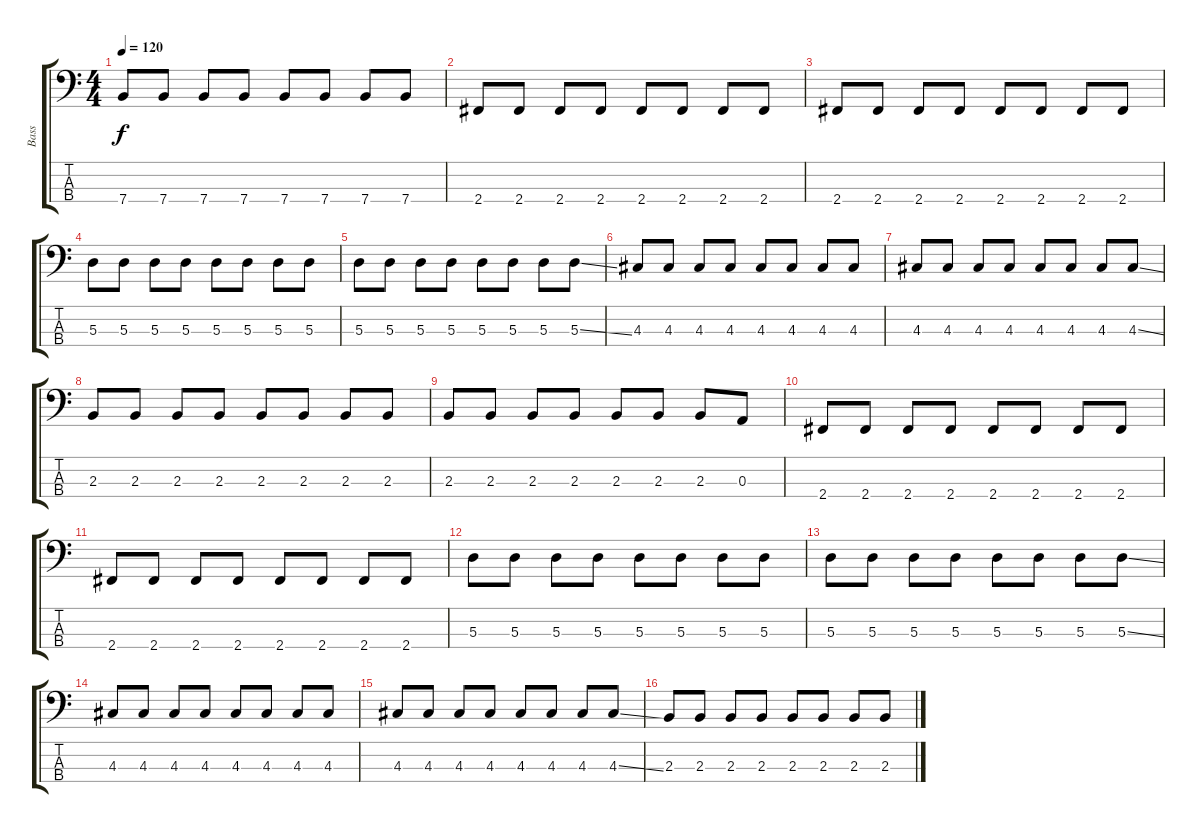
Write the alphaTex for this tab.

\track ("Bass" "Bass") {instrument synthbass2}
\staff {score tabs}
\tuning (G2 D2 A1 E1) {hide}
\ts (4 4)
\tempo 120
\clef f4
\ks c
7.4.8{dy f} 7.4.8 7.4.8 7.4.8 7.4.8 7.4.8 7.4.8 7.4.8 |
2.4.8 2.4.8 2.4.8 2.4.8 2.4.8 2.4.8 2.4.8 2.4.8 |
2.4.8 2.4.8 2.4.8 2.4.8 2.4.8 2.4.8 2.4.8 2.4.8 |
5.3.8 5.3.8 5.3.8 5.3.8 5.3.8 5.3.8 5.3.8 5.3.8 |
5.3.8 5.3.8 5.3.8 5.3.8 5.3.8 5.3.8 5.3.8 5.3{ss}.8 |
4.3.8 4.3.8 4.3.8 4.3.8 4.3.8 4.3.8 4.3.8 4.3.8 |
4.3.8 4.3.8 4.3.8 4.3.8 4.3.8 4.3.8 4.3.8 4.3{ss}.8 |
2.3.8 2.3.8 2.3.8 2.3.8 2.3.8 2.3.8 2.3.8 2.3.8 |
2.3.8 2.3.8 2.3.8 2.3.8 2.3.8 2.3.8 2.3.8 0.3.8 |
2.4.8 2.4.8 2.4.8 2.4.8 2.4.8 2.4.8 2.4.8 2.4.8 |
2.4.8 2.4.8 2.4.8 2.4.8 2.4.8 2.4.8 2.4.8 2.4.8 |
5.3.8 5.3.8 5.3.8 5.3.8 5.3.8 5.3.8 5.3.8 5.3.8 |
5.3.8 5.3.8 5.3.8 5.3.8 5.3.8 5.3.8 5.3.8 5.3{ss}.8 |
4.3.8 4.3.8 4.3.8 4.3.8 4.3.8 4.3.8 4.3.8 4.3.8 |
4.3.8 4.3.8 4.3.8 4.3.8 4.3.8 4.3.8 4.3.8 4.3{ss}.8 |
2.3.8 2.3.8 2.3.8 2.3.8 2.3.8 2.3.8 2.3.8 2.3.8
